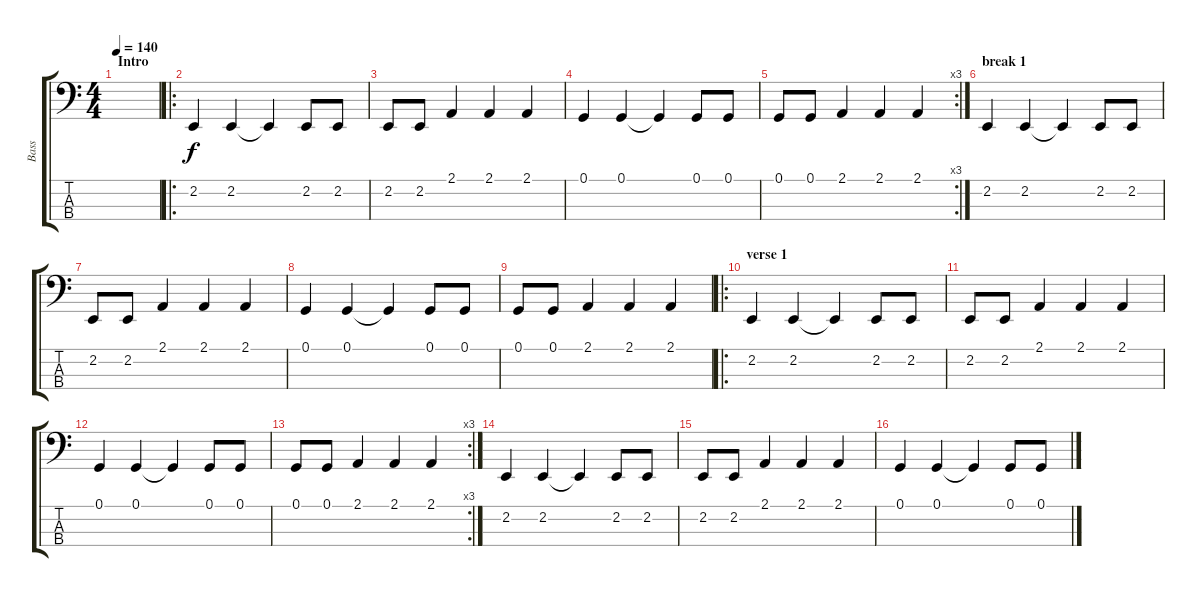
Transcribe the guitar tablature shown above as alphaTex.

\track ("Bass " "Bass ") {instrument lead8bassandlead}
\staff {score tabs}
\tuning (G2 D2 A1 E1) {hide}
\ts (4 4)
\section ("" "Intro")
\tempo 140
\clef f4
\ks c
|
\ro
2.2.4 2.2.4 2.2{t}.4 2.2.8 2.2.8 |
2.2.8 2.2.8 2.1.4 2.1.4 2.1.4 |
0.1.4 0.1.4 0.1{t}.4 0.1.8 0.1.8 |
\rc 3
0.1.8 0.1.8 2.1.4 2.1.4 2.1.4 |
\section ("" "break 1")
2.2.4 2.2.4 2.2{t}.4 2.2.8 2.2.8 |
2.2.8 2.2.8 2.1.4 2.1.4 2.1.4 |
0.1.4 0.1.4 0.1{t}.4 0.1.8 0.1.8 |
0.1.8 0.1.8 2.1.4 2.1.4 2.1.4 |
\ro
\section ("" "verse 1")
2.2.4 2.2.4 2.2{t}.4 2.2.8 2.2.8 |
2.2.8 2.2.8 2.1.4 2.1.4 2.1.4 |
0.1.4 0.1.4 0.1{t}.4 0.1.8 0.1.8 |
\rc 3
0.1.8 0.1.8 2.1.4 2.1.4 2.1.4 |
2.2.4 2.2.4 2.2{t}.4 2.2.8 2.2.8 |
2.2.8 2.2.8 2.1.4 2.1.4 2.1.4 |
0.1.4 0.1.4 0.1{t}.4 0.1.8 0.1.8
